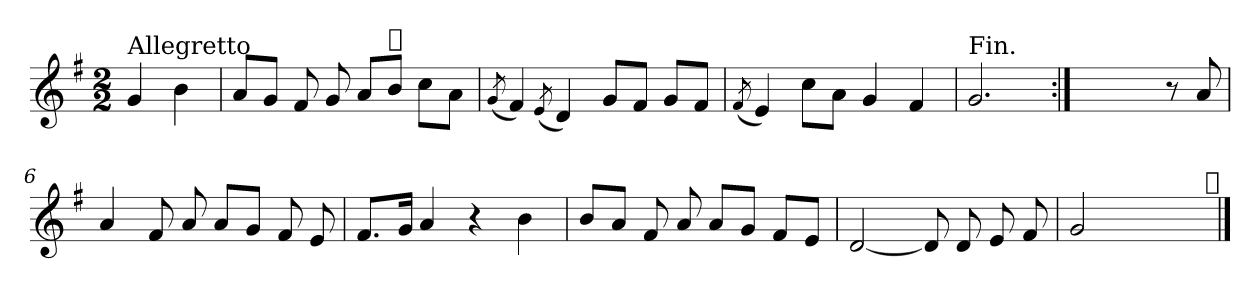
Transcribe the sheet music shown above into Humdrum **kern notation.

**kern
*part1
*staff1
*clefG2
*k[f#]
*G:
*M2/2
=
!LO:TX:a:t=Allegretto
4g/
4b\
=1
8a/L
8g/J
8f#/
8g/
8a/L
!LO:TX:a:t=𝄋
8b/J
8cc\L
8a\J
=2
(<8qg/
4f#/)
(<8qe/
4d/)
8g/L
8f#/J
8g/L
8f#/J
=3
(<8qf#/
4e/)
8cc\L
8a\J
4g/
4f#/
=4
!LO:TX:a:t=Fin.
2.g/
=5:|!
2.ryy
8r
8a/
=6
4a/
8f#/
8a/
8a/L
8g/J
8f#/
8e/
=7
8.f#/L
16g/Jk
4a/
4r
4b\
=8
8b/L
8a/J
8f#/
8a/
8a/L
8g/J
8f#/L
8e/J
=9
[2d/
8d/]
8d/
8e/
8f#/
!!LO:LB:g=z
=10
2g/
2ryy
!LO:TX:a:t=𝄋
==
*-
